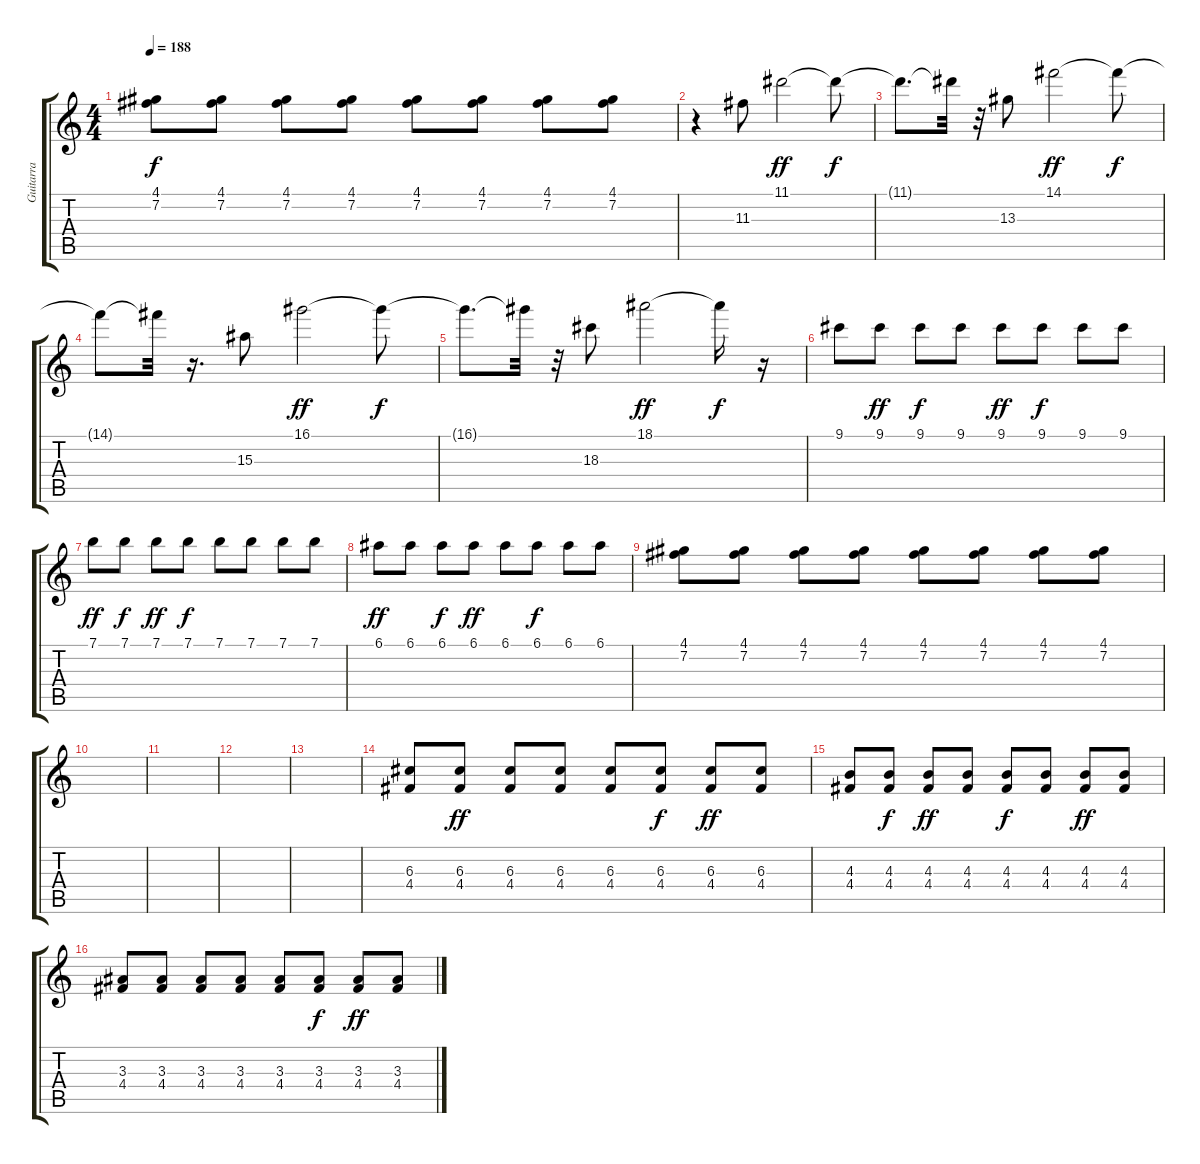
\track ("Guitarra " "Guitarra ") {instrument overdrivenguitar}
\staff {score tabs}
\tuning (E4 B3 G3 D3 A2 E2) {hide}
\ts (4 4)
\tempo 188
\clef g2
\ks c
(4.1 7.2).8{dy f} (4.1 7.2).8 (4.1 7.2).8 (4.1 7.2).8 (4.1 7.2).8 (4.1 7.2).8 (4.1 7.2).8 (4.1 7.2).8 |
r.4 11.3.8 11.1.2{dy ff} 11.1{t}.8{dy f} |
11.1{t}.8{d} 11.1{t}.32 r.32 13.3.8 14.1.2{dy ff} 14.1{t}.8{dy f} |
14.1{t}.8 14.1{t}.32 r.16{d} 15.3.8 16.1.2{dy ff} 16.1{t}.8{dy f} |
16.1{t}.8{d} 16.1{t}.32 r.32 18.3.8 18.1.2{dy ff} 18.1{t}.16{dy f} r.16 |
9.1.8 9.1.8{dy ff} 9.1.8{dy f} 9.1.8 9.1.8{dy ff} 9.1.8{dy f} 9.1.8 9.1.8 |
7.1.8{dy ff} 7.1.8{dy f} 7.1.8{dy ff} 7.1.8{dy f} 7.1.8 7.1.8 7.1.8 7.1.8 |
6.1.8{dy ff} 6.1.8 6.1.8{dy f} 6.1.8{dy ff} 6.1.8 6.1.8{dy f} 6.1.8 6.1.8 |
(4.1 7.2).8 (4.1 7.2).8 (4.1 7.2).8 (4.1 7.2).8 (4.1 7.2).8 (4.1 7.2).8 (4.1 7.2).8 (4.1 7.2).8 |
|
|
|
|
(6.3 4.4).8 (6.3 4.4).8{dy ff} (6.3 4.4).8 (6.3 4.4).8 (6.3 4.4).8 (6.3 4.4).8{dy f} (6.3 4.4).8{dy ff} (6.3 4.4).8 |
(4.3 4.4).8 (4.3 4.4).8{dy f} (4.3 4.4).8{dy ff} (4.3 4.4).8 (4.3 4.4).8{dy f} (4.3 4.4).8 (4.3 4.4).8{dy ff} (4.3 4.4).8 |
(3.3 4.4).8 (3.3 4.4).8 (3.3 4.4).8 (3.3 4.4).8 (3.3 4.4).8 (3.3 4.4).8{dy f} (3.3 4.4).8{dy ff} (3.3 4.4).8
